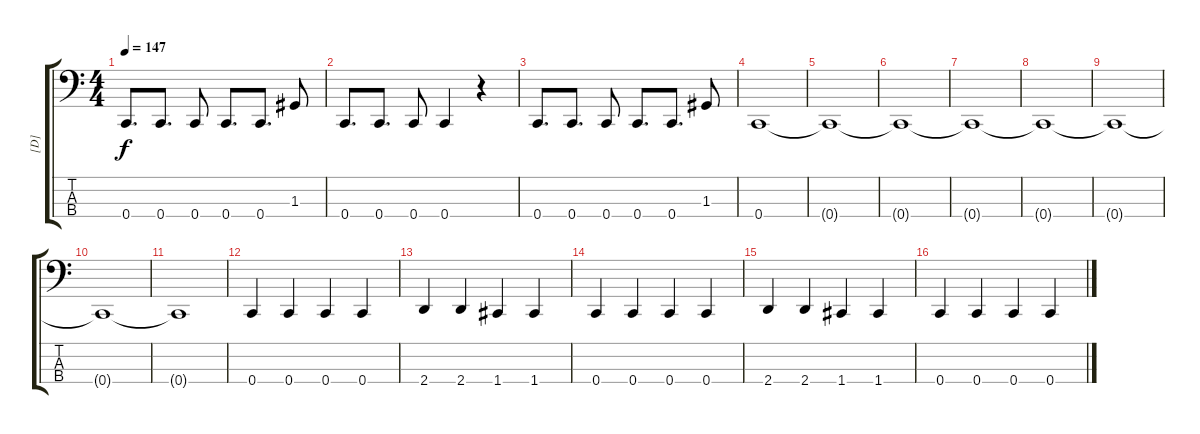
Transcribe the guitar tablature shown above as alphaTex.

\track ("[D]" "[D]") {instrument electricbassfinger}
\staff {score tabs}
\tuning (F2 C2 G1 C1) {hide}
\ts (4 4)
\tempo 147
\clef f4
\ks c
0.4.8{d dy f} 0.4.8{d} 0.4.8 0.4.8{d} 0.4.8{d} 1.3.8 |
0.4.8{d} 0.4.8{d} 0.4.8 0.4.4 r.4 |
0.4.8{d} 0.4.8{d} 0.4.8 0.4.8{d} 0.4.8{d} 1.3.8 |
0.4.1 |
0.4{t}.1 |
0.4{t}.1 |
0.4{t}.1 |
0.4{t}.1 |
0.4{t}.1 |
0.4{t}.1 |
0.4{t}.1 |
0.4.4 0.4.4 0.4.4 0.4.4 |
2.4.4 2.4.4 1.4.4 1.4.4 |
0.4.4 0.4.4 0.4.4 0.4.4 |
2.4.4 2.4.4 1.4.4 1.4.4 |
0.4.4 0.4.4 0.4.4 0.4.4
